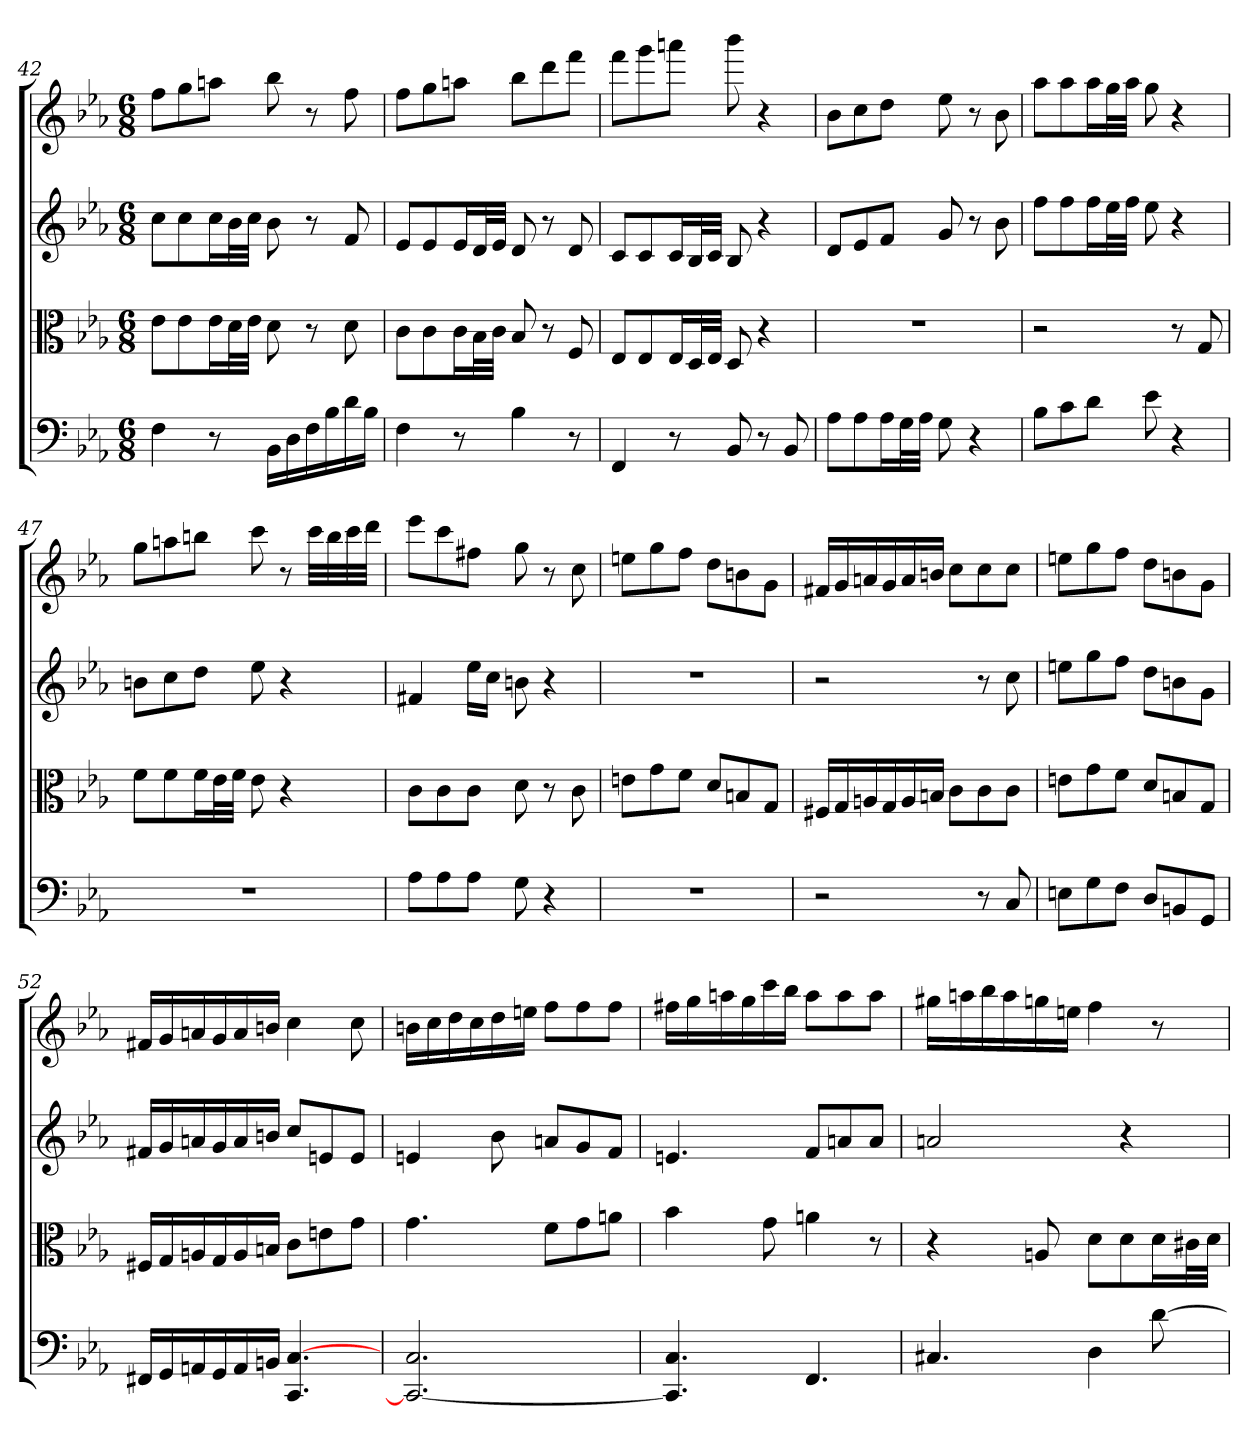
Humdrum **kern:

**kern	**kern	**kern	**kern
*part4	*part3	*part2	*part1
*staff4	*staff3	*staff2	*staff1
*clefF4	*clefC3	*	*
*k[b-e-a-]	*k[b-e-a-]	*k[b-e-a-]	*k[b-e-a-]
*E-:	*E-:	*E-:	*E-:
*M6/8	*M6/8	*M6/8	*M6/8
=42	=42	=42	=42
4F	8e-\L	8ccL	8ffL
.	8e-\	8cc	8gg
8r	16e-\L	16ccL	8aanJ
.	32d\L	32b-L	.
.	32e-\JJJ	32ccJJJ	.
16BB-\LL	8d	8b-	8bb-
16D\	.	.	.
16F\	8r	8r	8r
16B-\	.	.	.
16d\	8d	8f	8ff
16B-\JJ	.	.	.
=43	=43	=43	=43
4F	8c\L	8e-L	8ffL
.	8c\	8e-	8gg
8r	16c\L	16e-L	8aanJ
.	32B-\L	32dL	.
.	32c\JJJ	32e-JJJ	.
4B-	8B-	8d	8bb-L
.	8r	8r	8ddd
8r	8F	8d	8fffJ
=44	=44	=44	=44
4FF	8E-/L	8cL	8fffL
.	8E-/	8c	8ggg
8r	16E-/L	16cL	8aaanJ
.	32D/L	32B-L	.
.	32E-/JJJ	32cJJJ	.
8BB-	8D	8B-	8bbb-
8r	4r	4r	4r
8BB-	.	.	.
=45	=45	=45	=45
8A-\L	2.r	8dL	8b-L
8A-\	.	8e-	8cc
16A-\L	.	8fJ	8ddJ
32G\L	.	.	.
32A-\JJJ	.	.	.
8G	.	8g	8ee-
4r	.	8r	8r
.	.	8b-	8b-
=46	=46	=46	=46
8B-\L	2r	8ffL	8aa-L
8c\	.	8ff	8aa-
8d\J	.	16ffL	16aa-L
.	.	32ee-L	32ggL
.	.	32ffJJJ	32aa-JJJ
8e-	.	8ee-	8gg
4r	8r	4r	4r
.	8G	.	.
=47	=47	=47	=47
2.r	8f\L	8bnL	8ggL
.	8f\	8cc	8aan
.	16f\L	8ddJ	8bbnJ
.	32e-\L	.	.
.	32f\JJJ	.	.
.	8e-	8ee-	8ccc
.	4r	4r	8r
.	.	.	32cccLLL
.	.	.	32bb
.	.	.	32ccc
.	.	.	32dddJJJ
=48	=48	=48	=48
8A-\L	8c\L	4f#X	8eee-L
8A-\	8c\	.	8ccc
8A-\J	8c\J	16ee-LL	8ff#XJ
.	.	16ccJJ	.
8G	8d	8bn	8gg
4r	8r	4r	8r
.	8c	.	8cc
=49	=49	=49	=49
2.r	8en\L	2.r	8eenL
.	8g\	.	8gg
.	8f\J	.	8ffJ
.	8d/L	.	8ddL
.	8Bn/	.	8bn
.	8G/J	.	8gJ
=50	=50	=50	=50
2r	16F#X/LL	2r	16f#XLL
.	16G/	.	16g
.	16An/	.	16an
.	16G/	.	16g
.	16A/	.	16a
.	16Bn/JJ	.	16bnJJ
.	8c\L	.	8ccL
8r	8c\	8r	8cc
8C	8c\J	8cc	8ccJ
=51	=51	=51	=51
8En\L	8en\L	8eenL	8eenL
8G\	8g\	8gg	8gg
8F\J	8f\J	8ffJ	8ffJ
8D/L	8d/L	8ddL	8ddL
8BBn/	8Bn/	8bn	8bn
8GG/J	8G/J	8gJ	8gJ
=52	=52	=52	=52
16FF#X/LL	16F#X/LL	16f#XLL	16f#XLL
16GG/	16G/	16g	16g
16AAn/	16An/	16an	16an
16GG/	16G/	16g	16g
16AA/	16A/	16a	16a
16BBn/JJ	16Bn/JJ	16bnJJ	16bnJJ
4.CC [4.C	8c\L	8ccL	4cc
.	8en\	8en	.
.	8g\J	8eJ	8cc
=53	=53	=53	=53
2.CC_ 2.C	4.g	4en	16bnLL
.	.	.	16cc
.	.	.	16dd
.	.	.	16cc
.	.	8b-	16dd
.	.	.	16eenJJ
.	8f\L	8anL	8ffL
.	8g\	8g	8ff
.	8an\J	8fJ	8ffJ
=54	=54	=54	=54
4.CC] 4.C	4b-	4.en	16ff#XLL
.	.	.	16gg
.	.	.	16aan
.	.	.	16gg
.	8g	.	16ccc
.	.	.	16bb-JJ
4.FF	4an	8fL	8aaL
.	.	8an	8aa
.	8r	8aJ	8aaJ
=55	=55	=55	=55
4.C#X	4r	2an	16gg#XLL
.	.	.	16aan
.	.	.	16bb-
.	.	.	16aa
.	8An	.	16ggn
.	.	.	16eenJJ
4D	8d\L	.	4ff
.	8d\	4r	.
[8d	16d\L	.	8r
.	32c#X\L	.	.
.	32d\JJJ	.	.
=	=	=	=
*-	*-	*-	*-
